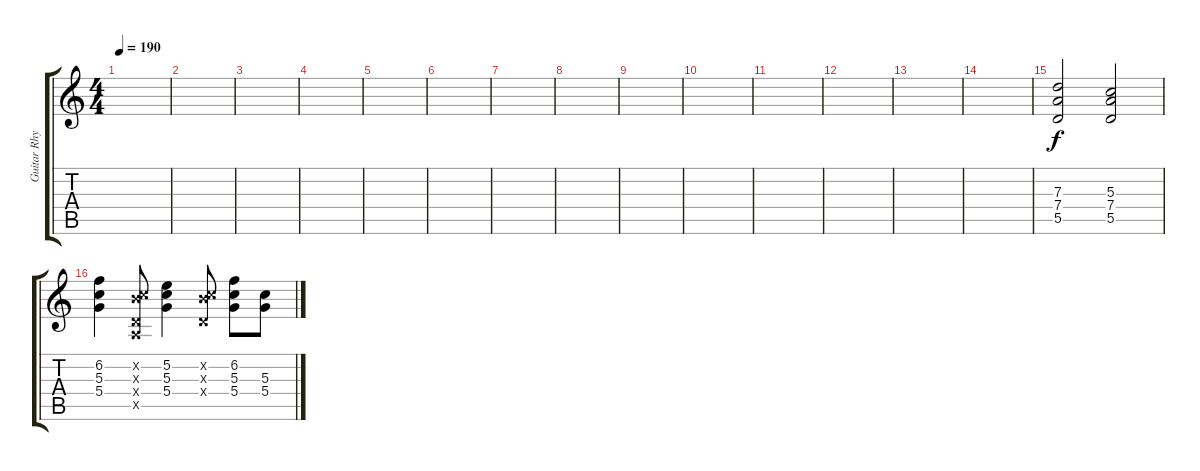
\track ("Guitar Rhythm" "Guitar Rhy") {instrument distortionguitar}
\staff {score tabs}
\tuning (E4 B3 G3 D3 A2 E2) {hide}
\ts (4 4)
\tempo 190
\clef g2
\ks c
|
|
|
|
|
|
|
|
|
|
|
|
|
|
(7.3 7.4 5.5).2 (5.3 7.4 5.5).2 |
(6.2 5.3 5.4).4 (0.2{x} 5.3{x} 0.4{x} 0.5{x}).8 (5.2 5.3 5.4).4 (0.2{x} 5.3{x} 0.4{x}).8 (6.2 5.3 5.4).8 (5.3 5.4).8
